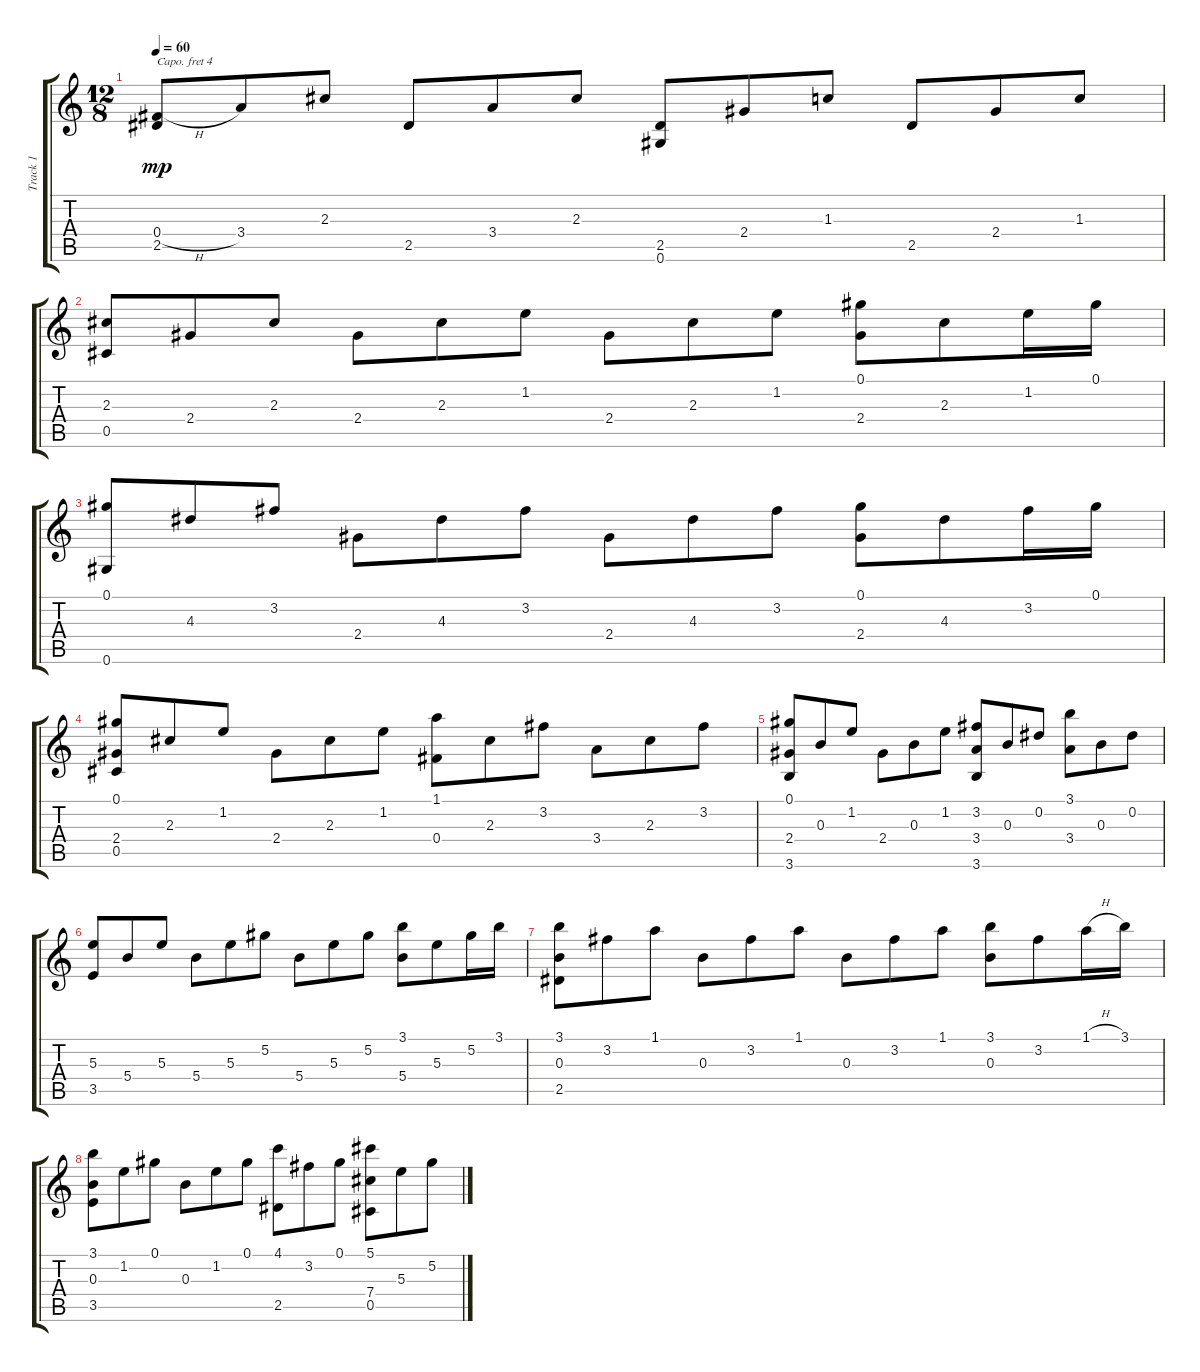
\track ("Track 1" "Track 1") {instrument acousticguitarnylon}
\staff {score tabs}
\capo 4
\tuning (E4 B3 G3 D3 A2 E2) {hide}
\ts (12 8)
\tempo 60
\clef g2
\ks aminor
(0.4{h} 2.5).8{dy mp} 3.4.8 2.3.8 2.5.8 3.4.8 2.3.8 (2.5 0.6).8 2.4.8 1.3.8 2.5.8 2.4.8 1.3.8 |
(2.3 0.5).8 2.4.8 2.3.8 2.4.8 2.3.8 1.2.8 2.4.8 2.3.8 1.2.8 (0.1 2.4).8 2.3.8 1.2.16 0.1.16 |
(0.1 0.6).8 4.3.8 3.2.8 2.4.8 4.3.8 3.2.8 2.4.8 4.3.8 3.2.8 (0.1 2.4).8 4.3.8 3.2.16 0.1.16 |
(0.1 2.4 0.5).8 2.3.8 1.2.8 2.4.8 2.3.8 1.2.8 (1.1 0.4).8 2.3.8 3.2.8 3.4.8 2.3.8 3.2.8 |
(0.1 2.4 3.6).8 0.3.8 1.2.8 2.4.8 0.3.8 1.2.8 (3.2 3.4 3.6).8 0.3.8 0.2.8 (3.1 3.4).8 0.3.8 0.2.8 |
(5.3 3.5).8 5.4.8 5.3.8 5.4.8 5.3.8 5.2.8 5.4.8 5.3.8 5.2.8 (3.1 5.4).8 5.3.8 5.2.16 3.1.16 |
(3.1 0.3 2.5).8 3.2.8 1.1.8 0.3.8 3.2.8 1.1.8 0.3.8 3.2.8 1.1.8 (3.1 0.3).8 3.2.8 1.1{h}.16 3.1.16 |
(3.1 0.3 3.5).8 1.2.8 0.1.8 0.3.8 1.2.8 0.1.8 (4.1 2.5).8 3.2.8 0.1.8 (5.1 7.4 0.5).8 5.3.8 5.2.8
